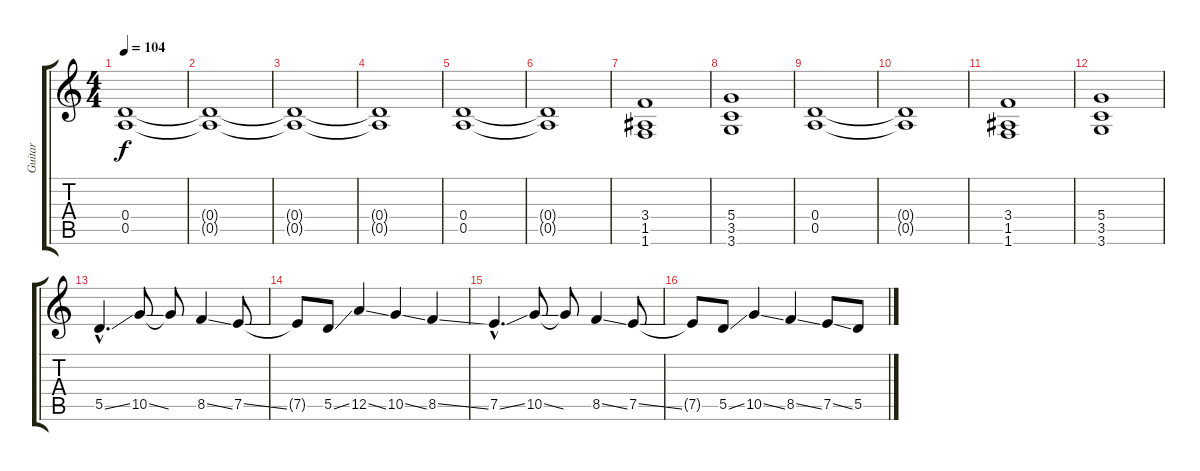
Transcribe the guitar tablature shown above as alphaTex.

\track ("Guitar" "Guitar") {instrument distortionguitar}
\staff {score tabs}
\tuning (E4 B3 G3 D3 A2 E2) {hide}
\ts (4 4)
\tempo 104
\clef g2
\ks c
(0.4 0.5).1{dy f} |
(0.4{t} 0.5{t}).1 |
(0.4{t} 0.5{t}).1 |
(0.4{t} 0.5{t}).1 |
(0.4 0.5).1 |
(0.4{t} 0.5{t}).1 |
(3.4 1.5 1.6).1 |
(5.4 3.5 3.6).1 |
(0.4 0.5).1 |
(0.4{t} 0.5{t}).1 |
(3.4 1.5 1.6).1 |
(5.4 3.5 3.6).1 |
5.5{ss hac}.4{d} 10.5{ss}.8 10.5{t}.8 8.5{ss}.4 7.5{ss}.8 |
7.5{t}.8 5.5{ss}.8 12.5{ss}.4 10.5{ss}.4 8.5{ss}.4 |
7.5{ss hac}.4{d} 10.5{ss}.8 10.5{t}.8 8.5{ss}.4 7.5{ss}.8 |
7.5{t}.8 5.5{ss}.8 10.5{ss}.4 8.5{ss}.4 7.5{ss}.8 5.5.8
